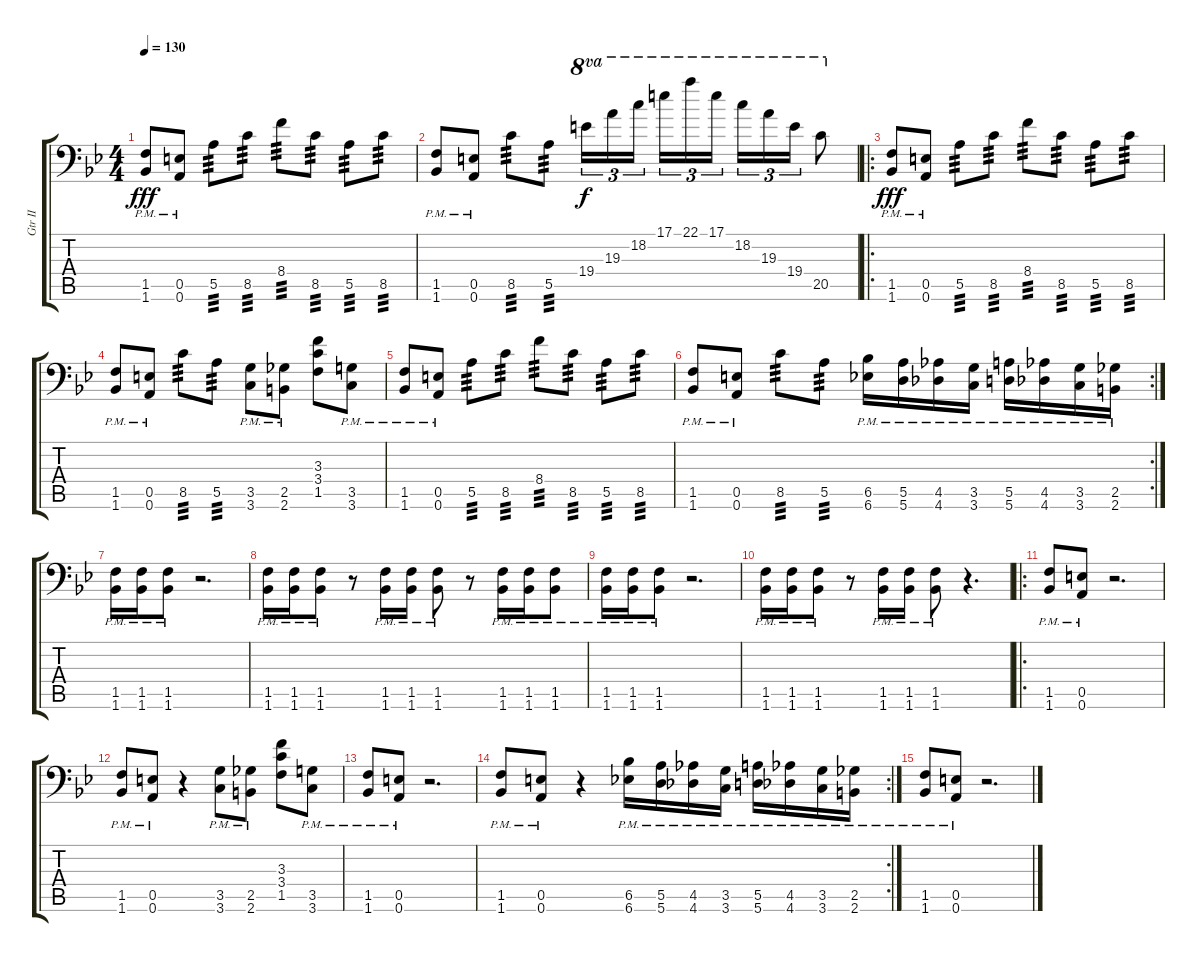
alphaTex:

\track ("Gtr II" "Gtr II") {instrument overdrivenguitar}
\staff {score tabs}
\tuning (B3 Gb3 D3 A2 E2 A1) {hide}
\ts (4 4)
\tempo 130
\clef f4
\ks bb
(1.5{pm} 1.6{pm}).8{dy fff} (0.5{pm} 0.6{pm}).8 5.5.8{tp 3} 8.5.8{tp 3} 8.4.8{tp 3} 8.5.8{tp 3} 5.5.8{tp 3} 8.5.8{tp 3} |
(1.5{pm} 1.6{pm}).8 (0.5{pm} 0.6{pm}).8 8.5.8{tp 3} 5.5.8{tp 3} 19.4.16{tu (3 2) ot 8va dy f} 19.3.16{tu (3 2) ot 8va} 18.2.16{tu (3 2) ot 8va beam splitsecondary} 17.1.16{tu (3 2) ot 8va} 22.1.16{tu (3 2) ot 8va} 17.1.16{tu (3 2) ot 8va} 18.2.16{tu (3 2) ot 8va} 19.3.16{tu (3 2) ot 8va} 19.4.16{tu (3 2) ot 8va} 20.5.8{ot 8va} |
\ro
(1.5{pm} 1.6{pm}).8{dy fff} (0.5{pm} 0.6{pm}).8 5.5.8{tp 3} 8.5.8{tp 3} 8.4.8{tp 3} 8.5.8{tp 3} 5.5.8{tp 3} 8.5.8{tp 3} |
(1.5{pm} 1.6{pm}).8 (0.5{pm} 0.6{pm}).8 8.5.8{tp 3} 5.5.8{tp 3} (3.5{pm} 3.6{pm}).8 (2.5{pm} 2.6{pm}).8 (3.3 3.4 1.5).8 (3.5{pm} 3.6{pm}).8 |
(1.5{pm} 1.6{pm}).8 (0.5{pm} 0.6{pm}).8 5.5.8{tp 3} 8.5.8{tp 3} 8.4.8{tp 3} 8.5.8{tp 3} 5.5.8{tp 3} 8.5.8{tp 3} |
\rc 2
(1.5{pm} 1.6{pm}).8 (0.5{pm} 0.6{pm}).8 8.5.8{tp 3} 5.5.8{tp 3} (6.5{pm} 6.6{pm}).16 (5.5{pm} 5.6{pm}).16 (4.5{pm} 4.6{pm}).16 (3.5{pm} 3.6{pm}).16 (5.5{pm} 5.6{pm}).16 (4.5{pm} 4.6{pm}).16 (3.5{pm} 3.6{pm}).16 (2.5{pm} 2.6{pm}).16 |
(1.5{pm} 1.6{pm}).16 (1.5{pm} 1.6{pm}).16 (1.5{pm} 1.6{pm}).8 r.2{d} |
(1.5{pm} 1.6{pm}).16 (1.5{pm} 1.6{pm}).16 (1.5{pm} 1.6{pm}).8 r.8 (1.5{pm} 1.6{pm}).16 (1.5{pm} 1.6{pm}).16 (1.5{pm} 1.6{pm}).8 r.8 (1.5{pm} 1.6{pm}).16 (1.5{pm} 1.6{pm}).16 (1.5{pm} 1.6{pm}).8 |
(1.5{pm} 1.6{pm}).16 (1.5{pm} 1.6{pm}).16 (1.5{pm} 1.6{pm}).8 r.2{d} |
(1.5{pm} 1.6{pm}).16 (1.5{pm} 1.6{pm}).16 (1.5{pm} 1.6{pm}).8 r.8 (1.5{pm} 1.6{pm}).16 (1.5{pm} 1.6{pm}).16 (1.5{pm} 1.6{pm}).8 r.4{d} |
\ro
(1.5{pm} 1.6{pm}).8 (0.5{pm} 0.6{pm}).8 r.2{d} |
(1.5{pm} 1.6{pm}).8 (0.5{pm} 0.6{pm}).8 r.4 (3.5{pm} 3.6{pm}).8 (2.5{pm} 2.6{pm}).8 (3.3 3.4 1.5).8 (3.5{pm} 3.6{pm}).8 |
(1.5{pm} 1.6{pm}).8 (0.5{pm} 0.6{pm}).8 r.2{d} |
\rc 2
(1.5{pm} 1.6{pm}).8 (0.5{pm} 0.6{pm}).8 r.4 (6.5{pm} 6.6{pm}).16 (5.5{pm} 5.6{pm}).16 (4.5{pm} 4.6{pm}).16 (3.5{pm} 3.6{pm}).16 (5.5{pm} 5.6{pm}).16 (4.5{pm} 4.6{pm}).16 (3.5{pm} 3.6{pm}).16 (2.5{pm} 2.6{pm}).16 |
(1.5{pm} 1.6{pm}).8 (0.5{pm} 0.6{pm}).8 r.2{d}
